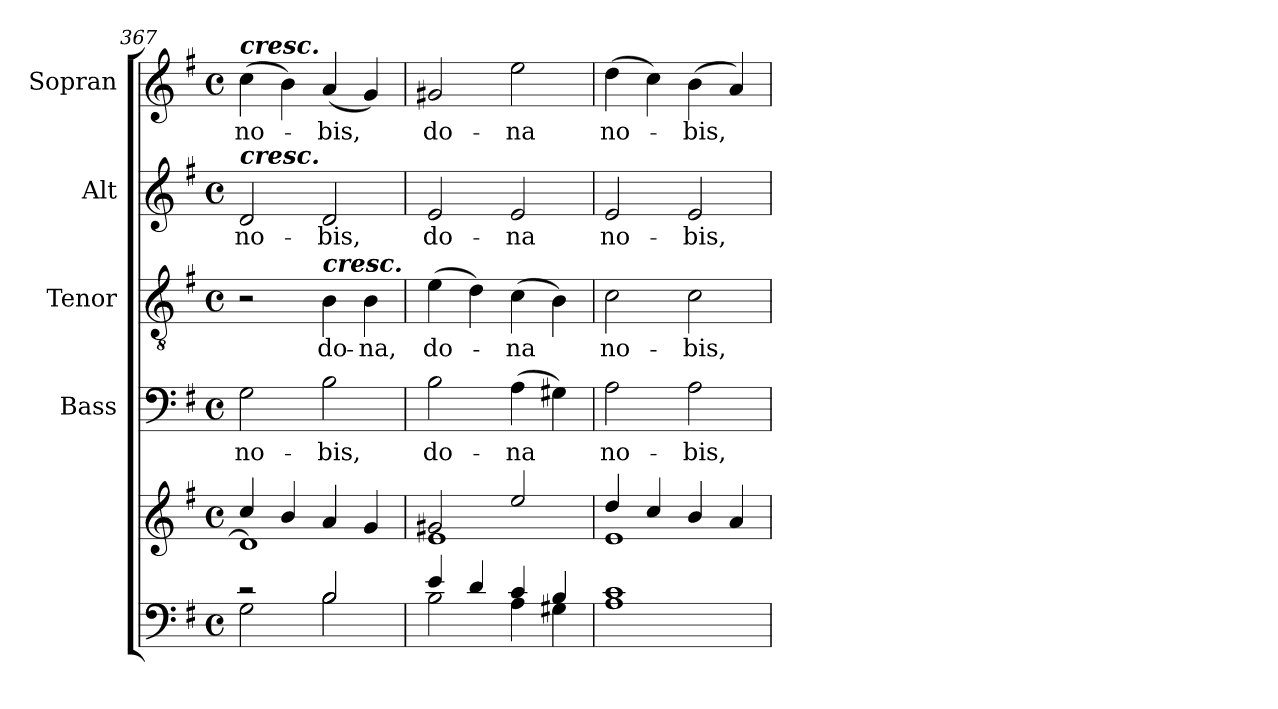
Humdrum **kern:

**kern	**kern	**kern	**text	**kern	**text	**kern	**text	**kern	**text
*part5	*part5	*part4	*part4	*part3	*part3	*part2	*part2	*part1	*part1
*staff6	*staff5	*staff4	*staff4	*staff3	*staff3	*staff2	*staff2	*staff1	*staff1
*	*	*I"Bass	*	*I"Tenor	*	*I"Alt	*	*I"Sopran	*
*	*	*I'B.	*	*I'T.	*	*I'A.	*	*I'S.	*
*clefF4	*clefG2	*clefF4	*	*clefGv2	*	*clefG2	*	*clefG2	*
*k[f#]	*k[f#]	*k[f#]	*	*k[f#]	*	*k[f#]	*	*k[f#]	*
*G:	*G:	*G:	*	*G:	*	*G:	*	*G:	*
*M4/4	*M4/4	*M4/4	*	*M4/4	*	*M4/4	*	*M4/4	*
*met(c)	*met(c)	*met(c)	*	*met(c)	*	*met(c)	*	*met(c)	*
=367	=367	=367	=367	=367	=367	=367	=367	=367	=367
*^	*^	*	*	*	*	*	*	*	*
!	!	!	!	!	!	!	!	!	!	!LO:TX:a:Bi:t=cresc.	!
!	!	!	!	!	!	!	!	!LO:TX:a:Bi:t=cresc.	!	!	!
!	!	!	!	!	!LO:LY:b	!	!	!	!LO:LY:b	!	!LO:LY:b
2rc	2G\	4cc/	1d]	2G\	no-	2r	.	2d/	no-	(>4cc\	no-
.	.	4b/	.	.	.	.	.	.	.	4b\)	.
!	!	!	!	!	!	!LO:TX:a:Bi:t=cresc.	!	!	!	!	!
!	!	!	!	!	!LO:LY:b	!	!LO:LY:b	!	!LO:LY:b	!	!LO:LY:b
2B/	2B\	4a/	.	2B\	-bis,	4B\	do-	2d/	-bis,	(<4a/	-bis,
!	!	!	!	!	!	!	!LO:LY:b	!	!	!	!
.	.	4g/	.	.	.	4B\	-na,	.	.	4g/)	.
=368	=368	=368	=368	=368	=368	=368	=368	=368	=368	=368	=368
!	!	!	!	!	!LO:LY:b	!	!LO:LY:b	!	!LO:LY:b	!	!LO:LY:b
4e/	2B\	2g#X/	1e	2B\	do-	(>4e\	do-	2e/	do-	2g#X/	do-
4d/	.	.	.	.	.	4d\)	.	.	.	.	.
!	!	!	!	!	!LO:LY:b	!	!LO:LY:b	!	!LO:LY:b	!	!LO:LY:b
4c/	4A\	2ee/	.	(>4A\	-na	(>4c\	-na	2e/	-na	2ee\	-na
4B/	4G#X\	.	.	4G#X\)	.	4B\)	.	.	.	.	.
=369	=369	=369	=369	=369	=369	=369	=369	=369	=369	=369	=369
!	!	!	!	!	!LO:LY:b	!	!LO:LY:b	!	!LO:LY:b	!	!LO:LY:b
1c	1A	4dd/	1e	2A\	no-	2c\	no-	2e/	no-	(>4dd\	no-
.	.	4cc/	.	.	.	.	.	.	.	4cc\)	.
!	!	!	!	!	!LO:LY:b	!	!LO:LY:b	!	!LO:LY:b	!	!LO:LY:b
.	.	4b/	.	2A\	-bis,	2c\	-bis,	2e/	-bis,	(>4b\	-bis,
.	.	4a/	.	.	.	.	.	.	.	4a/)	.
*v	*v	*	*	*	*	*	*	*	*	*	*
*	*v	*v	*	*	*	*	*	*	*	*
=	=	=	=	=	=	=	=	=	=
*-	*-	*-	*-	*-	*-	*-	*-	*-	*-
